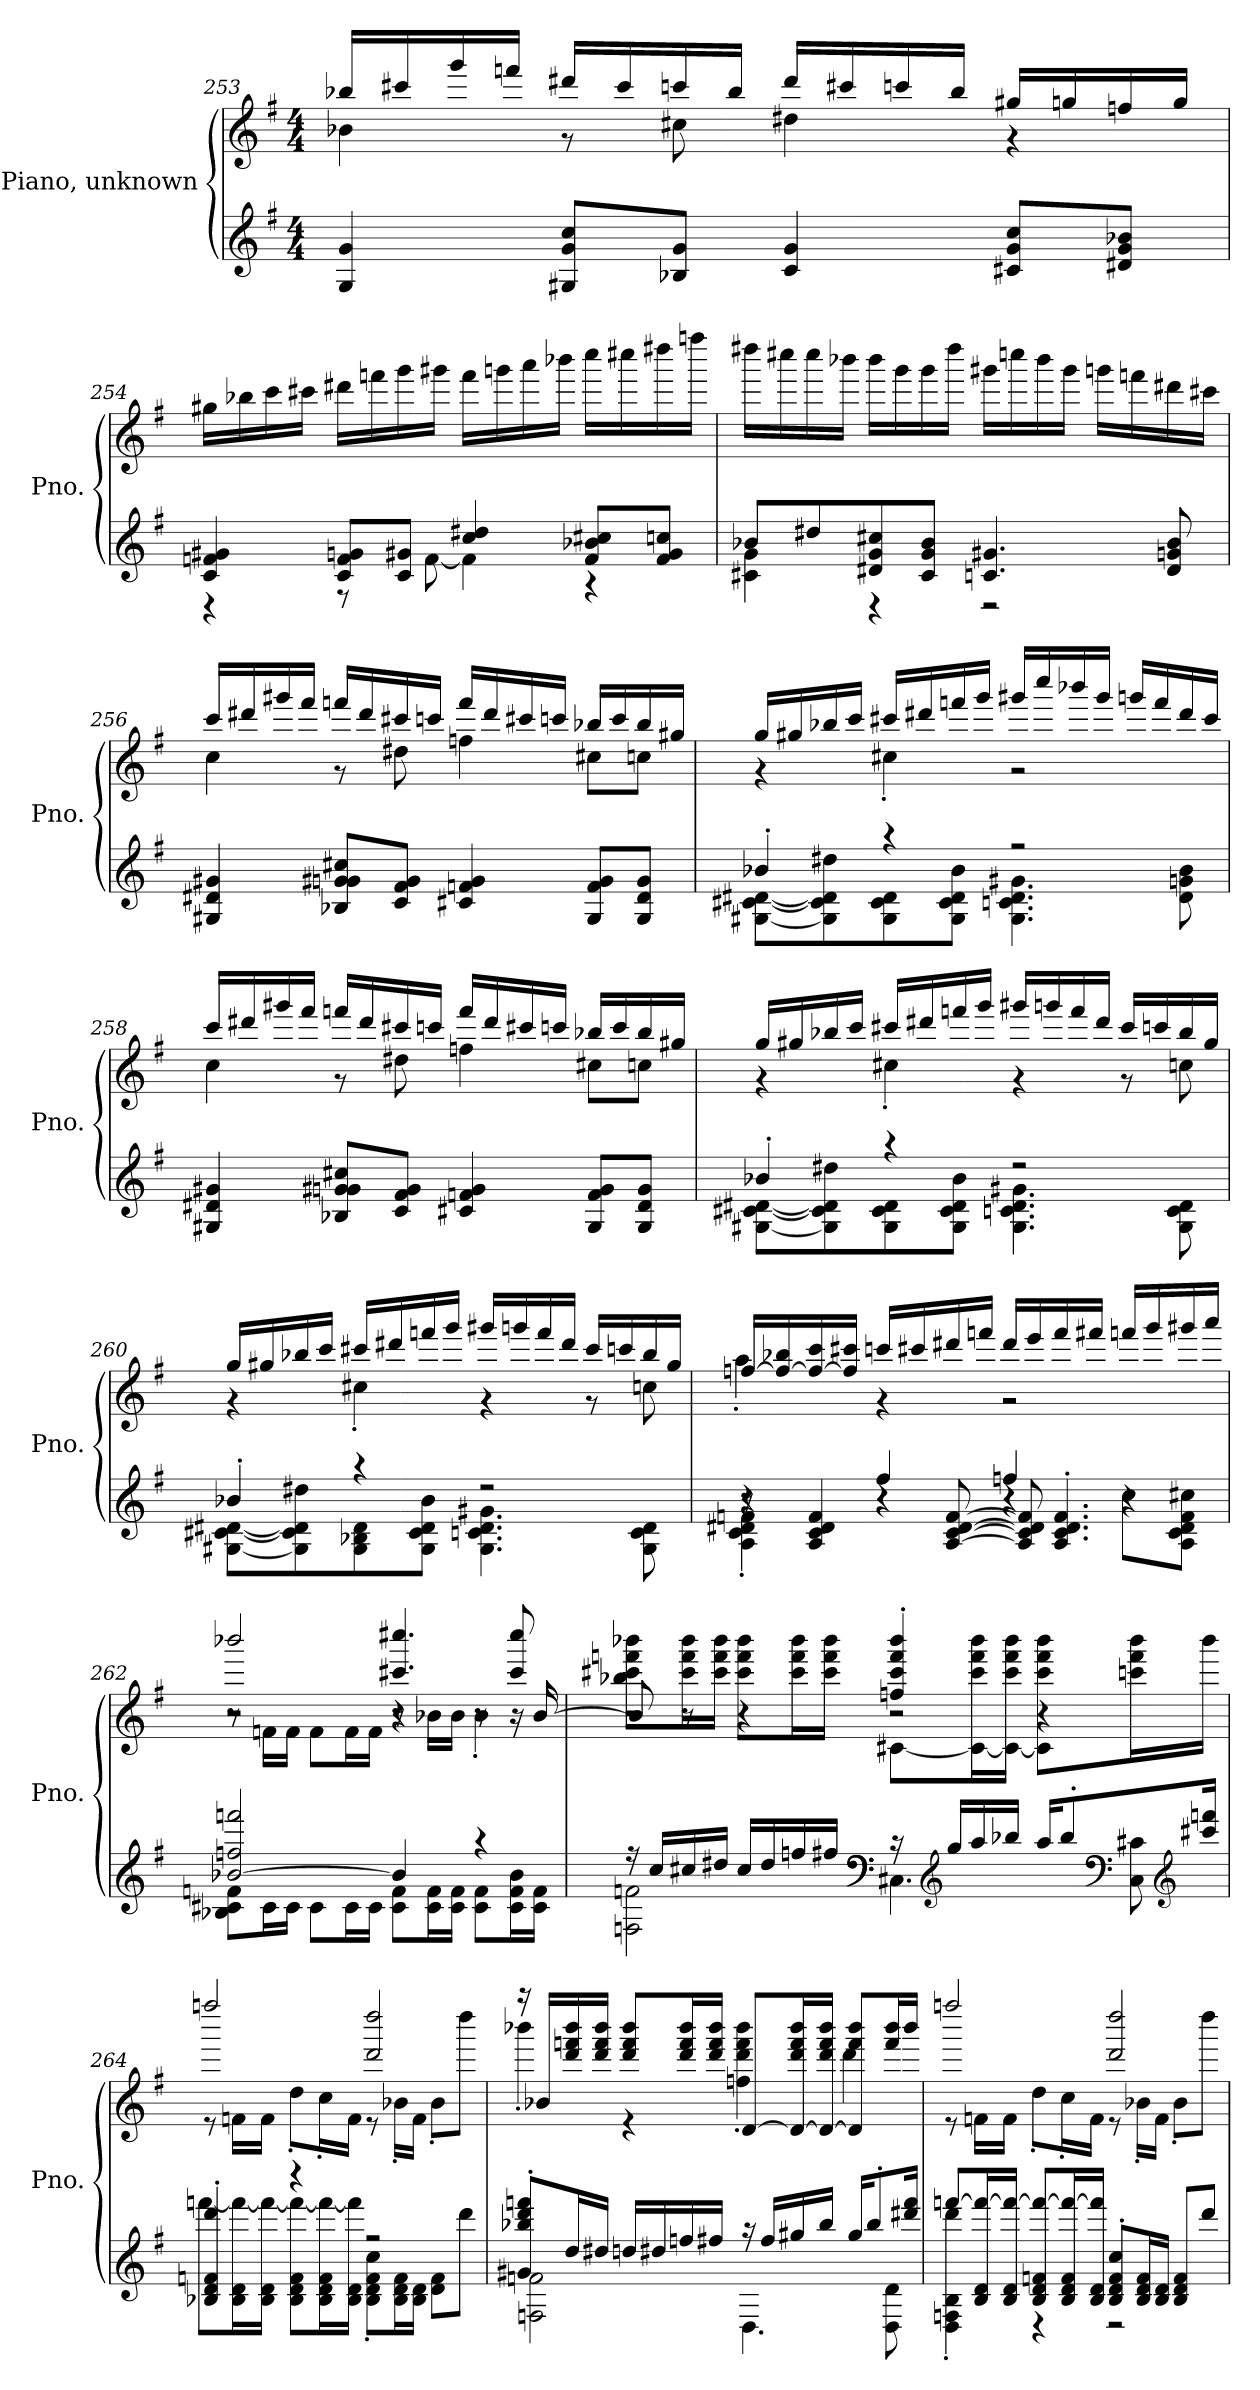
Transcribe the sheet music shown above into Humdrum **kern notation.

**kern	**kern
*part1	*part1
*staff2	*staff1
*I"Piano, unknown	*
*I'Pno.	*
!!LO:PB:g=z
*clefG2	*clefG2
*k[f#]	*k[f#]
*M4/4	*M4/4
=253	=253
*	*^
4G/ 4g/	16bb-X/LL	4b-X\
.	16ccc#X/	.
.	16ggg/	.
.	16fffn/JJ	.
8G#X/ 8g/ 8cc/L	16ddd#X/LL	8r
.	16ccc#/	.
8B-X/ 8g/J	16cccn/	8cc#X\
.	16bb-/JJ	.
4c/ 4g/	16ddd#/LL	4dd#X\
.	16ccc#X/	.
.	16cccn/	.
.	16bb-/JJ	.
8c#X/ 8g/ 8cc/L	16gg#X/LL	4r
.	16ggn/	.
8d#X/ 8g/ 8b-X/J	16ffn/	.
.	16gg/JJ	.
*	*v	*v
!!LO:LB:g=z
=254	=254
*^	*
4c/ 4fn/ 4g#X/	4r	16gg#X\LL
.	.	16bb-X\
.	.	16ccc\
.	.	16ccc#X\JJ
8c/ 8f/ 8gn/L	8r	16ddd#X\LL
.	.	16fffn\
8c/ 8g#X/J	[8f\	16ggg\
.	.	16ggg#X\JJ
4cc/ 4dd#X/	4f\]	16fff\LL
.	.	16gggn\
.	.	16aaa\
.	.	16bbb-X\JJ
8f/ 8b-X/ 8cc#X/L	4r	16cccc\LL
.	.	16cccc#X\
8f/ 8g#/ 8ccn/J	.	16dddd#X\
.	.	16ffffn\JJ
!!LO:LB:g=z
=255	=255	=255
8b-X/L	4c#X\ 4g\	16dddd#X\LL
.	.	16cccc#X\
8dd#X/	.	16cccc#\
.	.	16bbb-X\JJ
8d#X/ 8g/ 8cc#X/	4r	16bbb-\LL
.	.	16ggg\
8c#/ 8g/ 8b-/J	.	16ggg\
.	.	16dddd#\JJ
4.cn/ 4.g#X/	2r	16ggg#X\LL
.	.	16ccccn\
.	.	16bbb-\
.	.	16ggg#\JJ
.	.	16gggn\LL
.	.	16fffn\
8d#/ 8gn/ 8b-/	.	16ddd#X\
.	.	16ccc#X\JJ
*v	*v	*
!!LO:LB:g=z
=256	=256
*	*^
4G#X/ 4d#X/ 4g#X/	16ccc/LL	4cc\
.	16ddd#X/	.
.	16ggg#X/	.
.	16fff#/JJ	.
8B-X/ 8gn/ 8g#X/ 8cc#X/L	16fffn/LL	8r
.	16ddd#/	.
8c/ 8f#/ 8g#/J	16ccc#X/	8dd#X\
.	16cccn/JJ	.
4c#X/ 4fn/ 4g#/	16fff/LL	4ffn\
.	16ddd#/	.
.	16ccc#X/	.
.	16cccn/JJ	.
8G#/ 8f/ 8g#/L	16bb-X/LL	8cc#X\L
.	16ccc/	.
8G#/ 8d#/ 8g#/J	16bb-/	8ccn\J
.	16gg#X/JJ	.
!!LO:LB:g=z	!!
=257	=257	=257
*^	*	*
4b-X'/	[8G#X\ [8c#X\ [8d#X\L	16gg/LL	4r
.	.	16gg#X/	.
.	8G#\] 8c#\] 8d#\] 8dd#X\	16bb-X/	.
.	.	16ccc/JJ	.
4r	8G#\ 8c#\ 8d#\	16ccc#X/LL	4cc#X'\
.	.	16ddd#X/	.
.	8G#\ 8c#\ 8d#\ 8b-\J	16fffn/	.
.	.	16ggg/JJ	.
2r	4.G#\ 4.cn\ 4.d#\ 4.g#X\	16ggg#X/LL	2r
.	.	16cccc/	.
.	.	16bbb-X/	.
.	.	16ggg#/JJ	.
.	.	16gggn/LL	.
.	.	16fff/	.
.	8d#\ 8gn\ 8b-\	16ddd#/	.
.	.	16ccc#/JJ	.
*v	*v	*	*
!!LO:LB:g=z	!!
=258	=258	=258
4G#X/ 4d#X/ 4g#X/	16ccc/LL	4cc\
.	16ddd#X/	.
.	16ggg#X/	.
.	16fff#/JJ	.
8B-X/ 8gn/ 8g#X/ 8cc#X/L	16fffn/LL	8r
.	16ddd#/	.
8c/ 8f#/ 8g#/J	16ccc#X/	8dd#X\
.	16cccn/JJ	.
4c#X/ 4fn/ 4g#/	16fff/LL	4ffn\
.	16ddd#/	.
.	16ccc#X/	.
.	16cccn/JJ	.
8G#/ 8f/ 8g#/L	16bb-X/LL	8cc#X\L
.	16ccc/	.
8G#/ 8d#/ 8g#/J	16bb-/	8ccn\J
.	16gg#X/JJ	.
!!LO:PB:g=z	!!
=259	=259	=259
*^	*	*
4b-X'/	[8G#X\ [8c#X\ [8d#X\L	16gg/LL	4r
.	.	16gg#X/	.
.	8G#\] 8c#\] 8d#\] 8dd#X\	16bb-X/	.
.	.	16ccc/JJ	.
4r	8G#\ 8c#\ 8d#\	16ccc#X/LL	4cc#X'\
.	.	16ddd#X/	.
.	8G#\ 8c#\ 8d#\ 8b-\J	16fffn/	.
.	.	16ggg/JJ	.
2r	4.G#\ 4.cn\ 4.d#\ 4.g#X\	16ggg#X/LL	4r
.	.	16gggn/	.
.	.	16fff/	.
.	.	16ddd#/JJ	.
.	.	16ccc#/LL	8r
.	.	16cccn/	.
.	8G#\ 8c\ 8d#\	16bb-/	8ccn\
.	.	16gg#/JJ	.
!!LO:LB:g=z	!!
=260	=260	=260	=260
4b-X'/	[8G#X\ [8c#X\ [8d#X\L	16gg/LL	4r
.	.	16gg#X/	.
.	8G#\] 8c#\] 8d#\] 8dd#X\	16bb-X/	.
.	.	16ccc/JJ	.
4r	8G#\ 8B-X\ 8d#\	16ccc#X/LL	4cc#X'\
.	.	16ddd#X/	.
.	8G#\ 8c#\ 8d#\ 8b-\J	16fffn/	.
.	.	16ggg/JJ	.
2r	4.G#\ 4.cn\ 4.d#\ 4.g#X\	16ggg#X/LL	4r
.	.	16gggn/	.
.	.	16fff/	.
.	.	16ddd#/JJ	.
.	.	16ccc#/LL	8r
.	.	16cccn/	.
.	8G#\ 8c\ 8d#\	16bb-/	8ccn\
.	.	16gg#/JJ	.
!!LO:LB:g=z	!!
=261	=261	=261	=261
*	*^	*	*
4r	4A\' 4c\' 4d#X\' 4fn\'	8r	[16ffn/LL	4aa'\
.	.	.	16ff/_ 16bb-X/	.
.	.	4A/ 4c/ 4d#/ 4f/	16ff/_ 16ccc/	.
.	.	.	16ff/] 16ccc#X/JJ	.
4ff#/	4r	.	16cccn/LL	4r
.	.	.	16ccc#X/	.
.	.	[8A/ [8c/ [8d#/ [8f/	16ddd#X/	.
.	.	.	16fffn/JJ	.
4ffn/	4r	8A/] 8c/] 8d#/] 8f/]	16ddd#/LL	2r
.	.	.	16eee/	.
.	.	4.A/' 4.c/' 4.d#/' 4.f/'	16fff/	.
.	.	.	16fff#X/JJ	.
4r	8cc\L	.	16fffn/LL	.
.	.	.	16ggg/	.
.	8A\ 8c\ 8d#\ 8f\ 8cc#X\J	.	16ggg#X/	.
.	.	.	16aaa/JJ	.
*	*v	*v	*	*
!!LO:LB:g=z
=262	=262	=262	=262
*	*	*	*^
[2b-X/ 2ffn/ 2fffn/	8B-X\ 8c#X\ 8fn\L	2bbb-X/	8r	2r
.	16c#\L	.	16fn\LL	.
.	16c#\JJ	.	16f\JJ	.
.	8c#\L	.	8f\L	.
.	16c#\L	.	16f\L	.
.	16c#\JJ	.	16f\JJ	.
4b-/]	8c#\ 8f\L	4.ccc#X/ 4.cccc#X/	8r	4r
.	16c#\ 16f\L	.	16b-X\LL	.
.	16c#\ 16f\JJ	.	16b-\JJ	.
4r	8c#\ 8f\L	.	4b-'\	8r
.	16c#\ 16f\ 16b-\L	8ccc#/ 8cccc#/	.	16r
.	16c#\ 16f\JJ	.	.	[16b-/
!!LO:LB:g=z	!!	!!
=263	=263	=263	=263	=263
16r	2Fn\ 2fn\	2r	8bb-X\ 8ccc#X\ 8fffn\ 8bbb-X\L	8b-/]
16cc/LL	.	.	.	.
16cc#X/	.	.	16ccc#\ 16fff\ 16bbb-\L	8r
16dd#X/JJ	.	.	16ccc#\ 16fff\ 16bbb-\JJ	.
16cc#/LL	.	.	8ccc#\ 8fff\ 8bbb-\L	4r
16dd#/	.	.	.	.
16ffn/	.	.	16ccc#\ 16fff\ 16bbb-\L	.
16ff#X/JJ	.	.	16ccc#\ 16fff\ 16bbb-\JJ	.
*clefF4	*	*	*	*
16r	4.C#X\	4ffn/' 4ccc#/' 4fff/' 4bbb-/'	[8c#X\L	2r
*clefG2	*	*	*	*
16gg/LL	.	.	.	.
16aa/	.	.	16c#\_ 16ccc#\ 16fff\ 16bbb-\L	.
16bb-X/JJ	.	.	16c#\_ 16ccc#\ 16fff\ 16bbb-\JJ	.
16aa/KL	.	4r	8c#\] 8ccc#\ 8fff\ 8bbb-\L	.
8bb-'/	.	.	.	.
*clefF4	*	*	*	*
.	8C#\ 8c#X\	.	16cccn\ 16fff\ 16bbb-\L	.
*clefG2	*	*	*	*
16ccc#X/ 16fffn/Jk	.	.	16bbb-\JJ	.
*	*	*	*v	*v
!!LO:LB:g=z
=264	=264	=264	=264
4B-X/' 4d/' 4fn/' 4ddd/'	[8fffn\L	2ffffn/	8r
.	16B-\ 16d\ 16fff\_L	.	16fn\LL
.	16B-\ 16d\ 16fff\_JJ	.	16f\JJ
4r	8B-\ 8d\ 8f\ 8fff\_L	.	8dd'\L
.	16B-\ 16d\ 16f\ 16fff\_L	.	16cc'\L
.	16B-\ 16d\ 16fff\]JJ	.	16f\JJ
2r	8B-\' 8d\' 8f\' 8cc\'L	2ddd/ 2dddd/	8r
.	16B-\ 16d\ 16f\L	.	16b-X'\LL
.	16B-\ 16d\JJ	.	16f\JJ
.	8d\ 8f\L	.	8b-'\L
.	8ddd\J	.	8dddd\J
=265	=265	=265	=265
8g#X/' 8bb-X/' 8ddd/' 8fffn/'L	2Fn\ 2fn\	16r	4bbb-X'\
.	.	16b-X/LL	.
16dd/L	.	16ddd/ 16fffn/ 16bbb-/	.
16dd#X/JJ	.	16ddd/ 16fff/ 16bbb-/JJ	.
16ddn/LL	.	8ddd/ 8fff/ 8bbb-/L	4r
16dd#X/	.	.	.
16ffn/	.	16ddd/ 16fff/ 16bbb-/L	.
16ff#X/JJ	.	16ddd/ 16fff/ 16bbb-/JJ	.
16r	4.D\	[8d/L	4ffn\' 4ddd\' 4fff\' 4bbb-\'
16ff#/LL	.	.	.
16gg#X/	.	16d/_ 16ddd/ 16fff/ 16bbb-/L	.
16bb-/JJ	.	16d/_ 16ddd/ 16fff/ 16bbb-/JJ	.
16gg#/KL	.	8d/] 8fff/ 8bbb-/L	4ddd\
8bb-'/	.	.	.
.	8D\ 8d\	16fff/ 16bbb-/L	.
16ddd#X/ 16fff/Jk	.	16bbb-/JJ	.
!!LO:PB:g=z	!!
=266	=266	=266	=266
[8fffn/L	4D\' 4Fn\' 4B\' 4ddd\'	2ffffn/	8r
16B/ 16d/ 16fff/_L	.	.	16fn\LL
16B/ 16d/ 16fff/_JJ	.	.	16f\JJ
8B/ 8d/ 8fn/ 8fff/_L	4r	.	8dd'\L
16B/ 16d/ 16f/ 16fff/_L	.	.	16cc'\L
16B/ 16d/ 16fff/]JJ	.	.	16f\JJ
8B/' 8d/' 8f/' 8cc/'L	2r	2ddd/ 2dddd/	8r
16B/ 16d/ 16f/L	.	.	16b-X'\LL
16B/ 16d/JJ	.	.	16f\JJ
8B/ 8d/ 8f/L	.	.	8b-'\L
8ddd/J	.	.	8dddd\J
*v	*v	*	*
*	*v	*v
=	=
*-	*-
